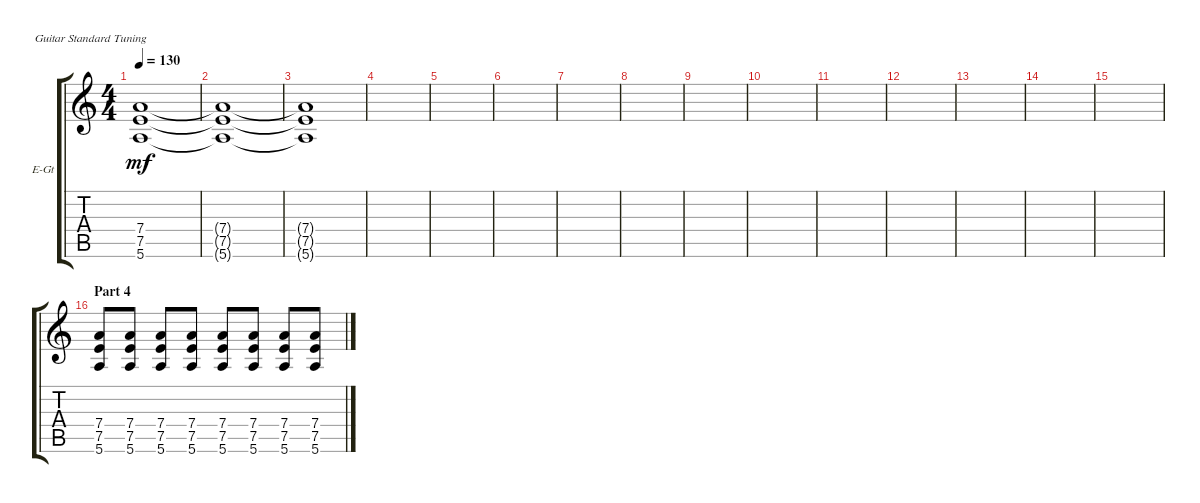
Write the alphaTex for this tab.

\defaultSystemsLayout 4
\bracketExtendMode groupsimilarinstruments
\firstSystemTrackNameOrientation horizontal
\otherSystemsTrackNameOrientation horizontal
\track ("Guitar 2" "E-Gt") {instrument distortionguitar}
\staff {score tabs}
\tuning (E4 B3 G3 D3 A2 E2)
\ts (4 4)
\tempo 130
\clef g2
\ks aminor
(5.6{t} 7.5{t} 7.4{t}).1{dy mf} |
(5.6{t} 7.5{t} 7.4{t}).1 |
(5.6{t} 7.5{t} 7.4{t}).1 |
|
|
|
|
|
|
|
|
|
|
|
|
\section ("" "Part 4")
(5.6 7.5 7.4).8 (5.6 7.5 7.4).8 (5.6 7.5 7.4).8 (5.6 7.5 7.4).8 (5.6 7.5 7.4).8 (5.6 7.5 7.4).8 (5.6 7.5 7.4).8 (5.6 7.5 7.4).8
